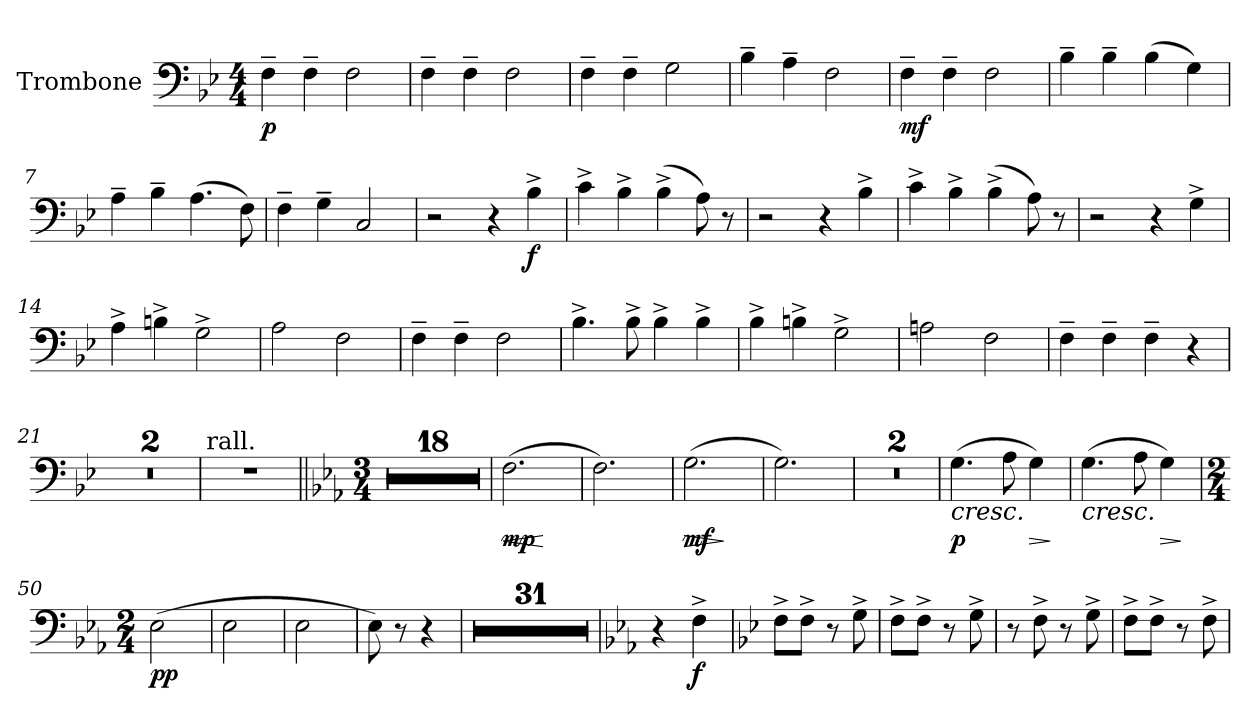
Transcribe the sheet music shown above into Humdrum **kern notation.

**kern	**dynam
*part1	*part1
*staff1	*staff1
*I"Trombone	*
*I'Tbn.	*
*clefF4	*
*k[b-e-]	*
*M4/4	*
=1	=1
!	!LO:DY:b
4F~\	p
4F~\	.
2F\	.
=2	=2
4F~\	.
4F~\	.
2F\	.
=3	=3
4F~\	.
4F~\	.
2G\	.
=4	=4
4B-~\	.
4A~\	.
2F\	.
=5	=5
!	!LO:DY:b
4F~\	mf
4F~\	.
2F\	.
=6	=6
4B-~\	.
4B-~\	.
(4B-\	.
4G\)	.
=7	=7
4A~\	.
4B-~\	.
(4.A\	.
8F\)	.
=8	=8
4F~\	.
4G~\	.
2C/	.
=9	=9
2r	.
4r	.
!	!LO:DY:b
4B-^\	f
=10	=10
4c^\	.
4B-^\	.
(4B-^\	.
8A\)	.
8r	.
=11	=11
2r	.
4r	.
4B-^\	.
!!LO:LB:g=z
=12	=12
4c^\	.
4B-^\	.
(4B-^\	.
8A\)	.
8r	.
=13	=13
2r	.
4r	.
4G^\	.
=14	=14
4A^\	.
4Bn^\	.
2G^\	.
=15	=15
2A\	.
2F\	.
=16	=16
4F~\	.
4F~\	.
2F\	.
=17	=17
4.B-^\	.
8B-^\	.
4B-^\	.
4B-^\	.
=18	=18
4B-^\	.
4Bn^\	.
2G^\	.
=19	=19
2An\	.
2F\	.
=20	=20
4F~\	.
4F~\	.
4F~\	.
4r	.
=21	=21
1r	.
=22	=22
1r	.
=23	=23
!LO:TX:a:t=rall.	!
1r	.
!!LO:LB:g=z
=24||	=24||
*k[b-e-a-]	*
*M3/4	*
2.r	.
=25	=25
2.r	.
=26	=26
2.r	.
=27	=27
2.r	.
=28	=28
2.r	.
=29	=29
2.r	.
=30	=30
2.r	.
=31	=31
2.r	.
=32	=32
2.r	.
=33	=33
2.r	.
=34	=34
2.r	.
=35	=35
2.r	.
=36	=36
2.r	.
=37	=37
2.r	.
=38	=38
2.r	.
=39	=39
2.r	.
=40	=40
2.r	.
=41	=41
2.r	.
=42	=42
!	!LO:HP:b
!	!LO:DY:n=1:b
(2.F\	< mp
.	[
=43	=43
2.F\)	.
=44	=44
!	!LO:HP:b
!	!LO:DY:n=1:b
(2.G\	> mf
.	]
=45	=45
2.G\)	.
=46	=46
2.r	.
=47	=47
2.r	.
=48	=48
!	!LO:HP:b
!	!LO:DY:n=1:b
(4.G\	< p
8A-\	.
!	!LO:HP:b
4G\)	>
.	[ ]
=49	=49
!	!LO:HP:b
(4.G\	<
8A-\	.
!	!LO:HP:b
4G\)	>
.	[ ]
=50	=50
*M2/4	*
!	!LO:DY:b
(2E-\	pp
=51	=51
2E-\	.
=52	=52
2E-\	.
=53	=53
8E-\)	.
8r	.
4r	.
=54	=54
2r	.
=55	=55
2r	.
=56	=56
2r	.
=57	=57
2r	.
=58	=58
2r	.
=59	=59
2r	.
=60	=60
2r	.
=61	=61
2r	.
=62	=62
2r	.
=63	=63
2r	.
=64	=64
2r	.
=65	=65
2r	.
=66	=66
2r	.
=67	=67
2r	.
=68	=68
2r	.
=69	=69
2r	.
=70	=70
2r	.
=71	=71
2r	.
=72	=72
2r	.
=73	=73
2r	.
=74	=74
2r	.
=75	=75
2r	.
=76	=76
2r	.
=77	=77
2r	.
=78	=78
2r	.
=79	=79
2r	.
=80	=80
2r	.
=81	=81
2r	.
=82	=82
2r	.
=83	=83
2r	.
=84	=84
2r	.
!!LO:LB:g=z
=85	=85
*k[b-e-a-]	*
4r	.
!	!LO:DY:b
4F^\	f
=86	=86
*k[b-e-]	*
8F^\L	.
8F^\J	.
8r	.
8G^\	.
=87	=87
8F^\L	.
8F^\J	.
8r	.
8G^\	.
=88	=88
8r	.
8F^\	.
8r	.
8G^\	.
=89	=89
8F^\L	.
8F^\J	.
8r	.
8F^\	.
=	=
*-	*-
